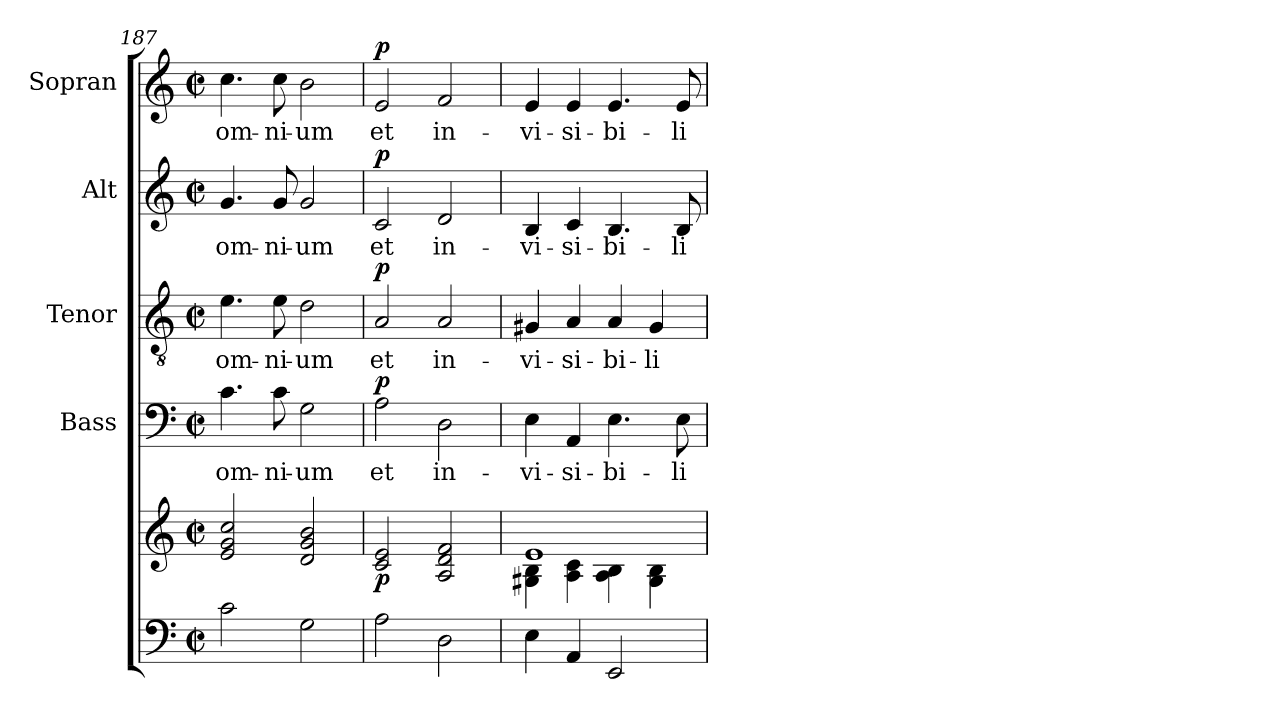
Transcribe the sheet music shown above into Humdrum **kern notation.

**kern	**kern	**dynam	**kern	**text	**dynam	**kern	**text	**dynam	**kern	**text	**dynam	**kern	**text	**dynam
*part5	*part5	*part5	*part4	*part4	*part4	*part3	*part3	*part3	*part2	*part2	*part2	*part1	*part1	*part1
*staff6	*staff5	*staff5/6	*staff4	*staff4	*staff4	*staff3	*staff3	*staff3	*staff2	*staff2	*staff2	*staff1	*staff1	*staff1
*	*	*	*I"Bass	*	*	*I"Tenor	*	*	*I"Alt	*	*	*I"Sopran	*	*
*	*	*	*I'B.	*	*	*I'T.	*	*	*I'A.	*	*	*I'S.	*	*
*clefF4	*clefG2	*	*clefF4	*	*	*clefGv2	*	*	*clefG2	*	*	*clefG2	*	*
*k[]	*k[]	*	*k[]	*	*	*k[]	*	*	*k[]	*	*	*k[]	*	*
*C:	*C:	*	*C:	*	*	*C:	*	*	*C:	*	*	*C:	*	*
*M2/2	*M2/2	*	*M2/2	*	*	*M2/2	*	*	*M2/2	*	*	*M2/2	*	*
*met(c|)	*met(c|)	*	*met(c|)	*	*	*met(c|)	*	*	*met(c|)	*	*	*met(c|)	*	*
=187	=187	=187	=187	=187	=187	=187	=187	=187	=187	=187	=187	=187	=187	=187
!	!	!	!	!LO:LY:b	!	!	!LO:LY:b	!	!	!LO:LY:b	!	!	!LO:LY:b	!
2c\	2e/ 2g/ 2cc/	.	4.c\	om-	.	4.e\	om-	.	4.g/	om-	.	4.cc\	om-	.
!	!	!	!	!LO:LY:b	!	!	!LO:LY:b	!	!	!LO:LY:b	!	!	!LO:LY:b	!
.	.	.	8c\	-ni-	.	8e\	-ni-	.	8g/	-ni-	.	8cc\	-ni-	.
!	!	!	!	!LO:LY:b	!	!	!LO:LY:b	!	!	!LO:LY:b	!	!	!LO:LY:b	!
2G\	2d/ 2g/ 2b/	.	2G\	-um	.	2d\	-um	.	2g/	-um	.	2b\	-um	.
=188	=188	=188	=188	=188	=188	=188	=188	=188	=188	=188	=188	=188	=188	=188
!	!	!LO:DY:b	!	!LO:LY:b	!LO:DY:a	!	!LO:LY:b	!LO:DY:a	!	!LO:LY:b	!LO:DY:a	!	!LO:LY:b	!LO:DY:a
2A\	2c/ 2e/	p	2A\	et	p	2A/	et	p	2c/	et	p	2e/	et	p
!	!	!	!	!LO:LY:b	!	!	!LO:LY:b	!	!	!LO:LY:b	!	!	!LO:LY:b	!
2D\	2A/ 2d/ 2f/	.	2D\	in-	.	2A/	in-	.	2d/	in-	.	2f/	in-	.
=189	=189	=189	=189	=189	=189	=189	=189	=189	=189	=189	=189	=189	=189	=189
*	*^	*	*	*	*	*	*	*	*	*	*	*	*	*
!	!	!	!	!	!LO:LY:b	!	!	!LO:LY:b	!	!	!LO:LY:b	!	!	!LO:LY:b	!
4E\	1e	4G#X\ 4B\	.	4E\	-vi-	.	4G#X/	-vi-	.	4B/	-vi-	.	4e/	-vi-	.
!	!	!	!	!	!LO:LY:b	!	!	!LO:LY:b	!	!	!LO:LY:b	!	!	!LO:LY:b	!
4AA/	.	4A\ 4c\	.	4AA/	-si-	.	4A/	-si-	.	4c/	-si-	.	4e/	-si-	.
!	!	!	!	!	!LO:LY:b	!	!	!LO:LY:b	!	!	!LO:LY:b	!	!	!LO:LY:b	!
2EE/	.	4A\ 4B\	.	4.E\	-bi-	.	4A/	-bi-	.	4.B/	-bi-	.	4.e/	-bi-	.
!	!	!	!	!	!	!	!	!LO:LY:b	!	!	!	!	!	!	!
.	.	4G#\ 4B\	.	.	.	.	4G#/	-li-	.	.	.	.	.	.	.
!	!	!	!	!	!LO:LY:b	!	!	!	!	!	!LO:LY:b	!	!	!LO:LY:b	!
.	.	.	.	8E\	-li-	.	.	.	.	8B/	-li-	.	8e/	-li-	.
*	*v	*v	*	*	*	*	*	*	*	*	*	*	*	*	*
=	=	=	=	=	=	=	=	=	=	=	=	=	=	=
*-	*-	*-	*-	*-	*-	*-	*-	*-	*-	*-	*-	*-	*-	*-
